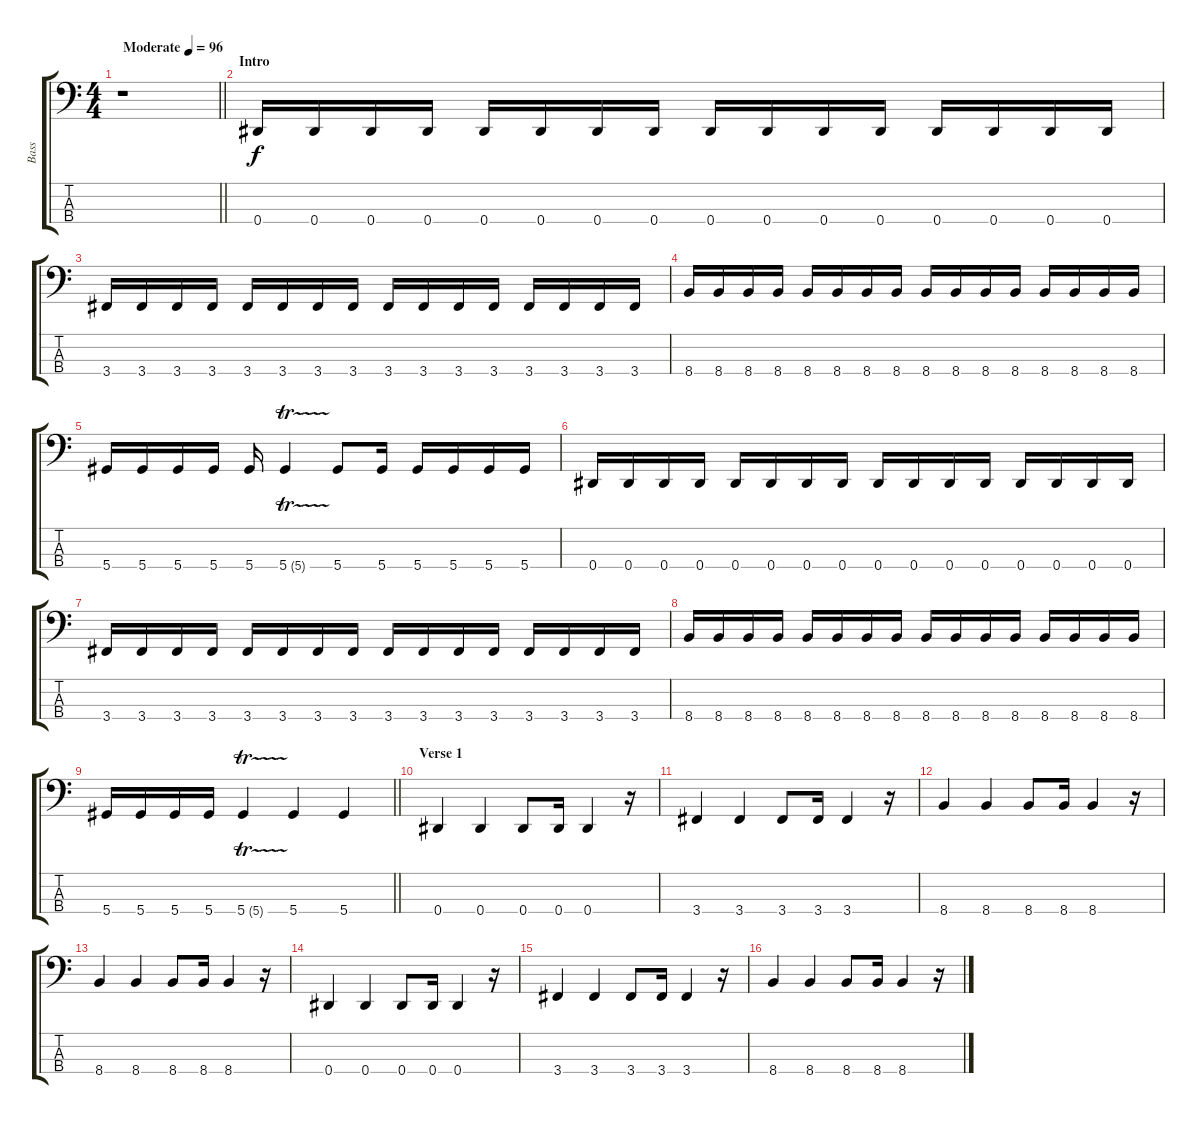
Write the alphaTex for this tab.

\track ("Bass" "Bass") {instrument electricbasspick}
\staff {score tabs}
\tuning (Ab2 Eb2 Bb1 Eb1) {hide}
\ts (4 4)
\tempo (96 "Moderate")
\clef f4
\barLineRight lightlight
\ks c
r.1{dy f instrument electricbasspick} |
\section ("" "Intro")
0.4.16 0.4.16 0.4.16 0.4.16 0.4.16 0.4.16 0.4.16 0.4.16 0.4.16 0.4.16 0.4.16 0.4.16 0.4.16 0.4.16 0.4.16 0.4.16 |
3.4.16 3.4.16 3.4.16 3.4.16 3.4.16 3.4.16 3.4.16 3.4.16 3.4.16 3.4.16 3.4.16 3.4.16 3.4.16 3.4.16 3.4.16 3.4.16 |
8.4.16 8.4.16 8.4.16 8.4.16 8.4.16 8.4.16 8.4.16 8.4.16 8.4.16 8.4.16 8.4.16 8.4.16 8.4.16 8.4.16 8.4.16 8.4.16 |
5.4.16 5.4.16 5.4.16 5.4.16 5.4.16 5.4{tr (5 16)}.4 5.4.8 5.4.16 5.4.16 5.4.16 5.4.16 5.4.16 |
0.4.16 0.4.16 0.4.16 0.4.16 0.4.16 0.4.16 0.4.16 0.4.16 0.4.16 0.4.16 0.4.16 0.4.16 0.4.16 0.4.16 0.4.16 0.4.16 |
3.4.16 3.4.16 3.4.16 3.4.16 3.4.16 3.4.16 3.4.16 3.4.16 3.4.16 3.4.16 3.4.16 3.4.16 3.4.16 3.4.16 3.4.16 3.4.16 |
8.4.16 8.4.16 8.4.16 8.4.16 8.4.16 8.4.16 8.4.16 8.4.16 8.4.16 8.4.16 8.4.16 8.4.16 8.4.16 8.4.16 8.4.16 8.4.16 |
\barLineRight lightlight
5.4.16 5.4.16 5.4.16 5.4.16 5.4{tr (5 16)}.4 5.4.4 5.4.4 |
\section ("" "Verse 1")
0.4.4 0.4.4 0.4.8 0.4.16 0.4.4 r.16 |
3.4.4 3.4.4 3.4.8 3.4.16 3.4.4 r.16 |
8.4.4 8.4.4 8.4.8 8.4.16 8.4.4 r.16 |
8.4.4 8.4.4 8.4.8 8.4.16 8.4.4 r.16 |
0.4.4 0.4.4 0.4.8 0.4.16 0.4.4 r.16 |
3.4.4 3.4.4 3.4.8 3.4.16 3.4.4 r.16 |
8.4.4 8.4.4 8.4.8 8.4.16 8.4.4 r.16
